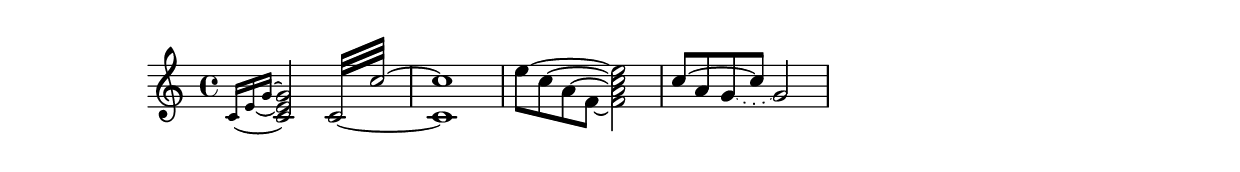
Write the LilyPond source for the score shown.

%% Do not edit this file; it is automatically
%% generated from LSR http://lsr.dsi.unimi.it
%% This file is in the public domain.
\version "2.13.39"

\header {
  lsrtags = "rhythms"

%% Translation of GIT committish: 5160eccb26cee0bfd802d844233e4a8d795a1e94
 doctitlees = "Uso de ligaduras en los arpegios"
 texidoces = "
En ocasiones se usan ligaduras de unión para escribir los arpegios.
En este caso, las dos notas ligadas no tienen que ser consecutivas.
Esto se puede conseguir estableciendo la propiedad
@code{tieWaitForNote} al valor @code{#t}.  La misma funcionalidad
es de utilidad, por ejemplo, para ligar un trémolo a un acorde, pero
en principio también se puede usar para notas normales consecutivas.

"


%% Translation of GIT committish: 0a868be38a775ecb1ef935b079000cebbc64de40
 texidocde = "
 Überbindungen werden teilweise benutzt, um Arpeggios zu notieren.  In
 diesem Fall stehen die übergebundenen Noten nicht unbedingt hintereinander.
Das Verhalten kann erreicht werden, indem die @code{tieWaitForNote}-Eigenschaft
auf @code{#t} gesetzt wird.  Diese Funktion ist auch sinnvoll, um etwa
ein Tremolo mit einem Akkord zu überbinden, kann aber prinzipiell auch
für normale Überbindungen eingesetzt werden
"
  doctitlede = "Überbindungen für Arpeggio benutzen"



%% Translation of GIT committish: 4da4307e396243a5a3bc33a0c2753acac92cb685
  texidocfr = "
Les liaisons de tenue servent parfois à rendre un accord arpégé. Dans
ce cas, les notes liées ne sont pas toutes consécutives. Il faut alors
assigner à la propriété @code{tieWaitForNote} la valeur @code{#t}
(@emph{true} pour @qq{vrai}).  Cette même méthode peut servir, par
exemple, à lier un trémolo à un accord.
"
  doctitlefr = "Liaison de tenue et arpège"

  texidoc = "
Ties are sometimes used to write out arpeggios.  In this case, two tied
notes need not be consecutive.  This can be achieved by setting the
@code{tieWaitForNote} property to @code{#t}.  The same feature is also
useful, for example, to tie a tremolo to a chord, but in principle, it
can also be used for ordinary consecutive notes.

"
  doctitle = "Using ties with arpeggios"
} % begin verbatim

\relative c' {
  \set tieWaitForNote = ##t
  \grace { c16[ ~ e ~ g] ~ } <c, e g>2
  \repeat tremolo 8 { c32 ~ c' ~ } <c c,>1
  e8 ~ c ~ a ~ f ~ <e' c a f>2
  \tieUp
  c8 ~ a
  \tieDown
  \tieDotted
  g8 ~ c g2
}

